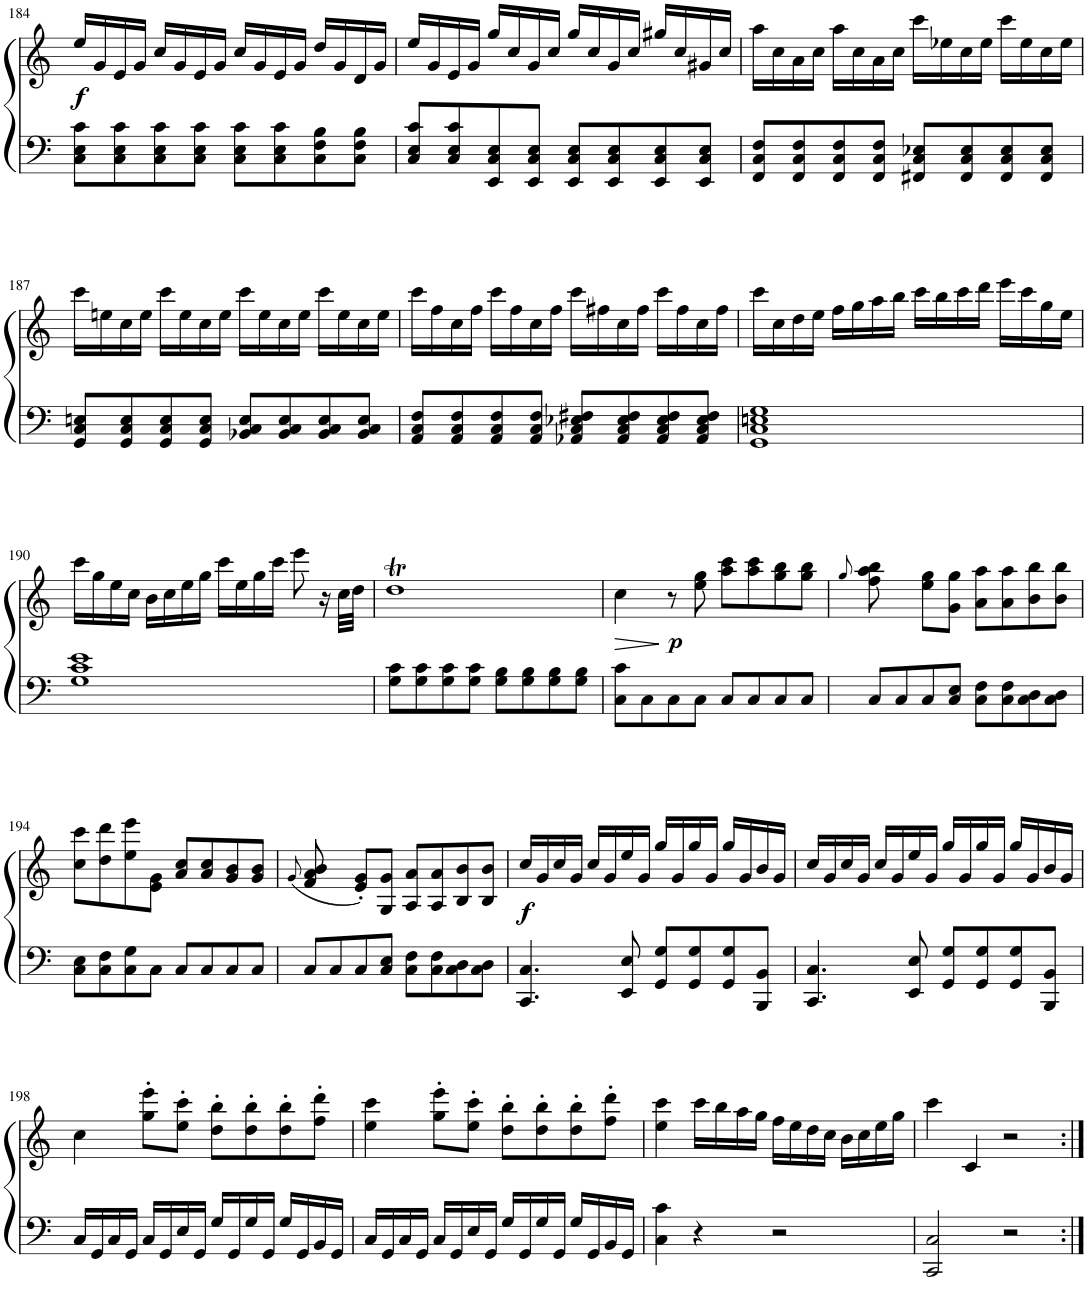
**kern	**kern	**dynam
*part1	*part1	*part1
*staff2	*staff1	*staff1/2
*I"Piano	*	*
*I'Pno.	*	*
!!LO:PB:g=z
*clefF4	*clefG2	*
*k[]	*k[]	*
*M4/4	*M4/4	*
*met(c)	*met(c)	*
=184	=184	=184
!	!	!LO:DY:b
8C\ 8E\ 8c\L	16ee/LL	f
.	16g/	.
8C\ 8E\ 8c\	16e/	.
.	16g/JJ	.
8C\ 8E\ 8c\	16cc/LL	.
.	16g/	.
8C\ 8E\ 8c\J	16e/	.
.	16g/JJ	.
8C\ 8E\ 8c\L	16cc/LL	.
.	16g/	.
8C\ 8E\ 8c\	16e/	.
.	16g/JJ	.
8C\ 8F\ 8B\	16dd/LL	.
.	16g/	.
8C\ 8F\ 8B\J	16d/	.
.	16g/JJ	.
=185	=185	=185
8C/ 8E/ 8c/L	16ee/LL	.
.	16g/	.
8C/ 8E/ 8c/	16e/	.
.	16g/JJ	.
8EE/ 8C/ 8E/	16gg/LL	.
.	16cc/	.
8EE/ 8C/ 8E/J	16g/	.
.	16cc/JJ	.
8EE/ 8C/ 8E/L	16gg/LL	.
.	16cc/	.
8EE/ 8C/ 8E/	16g/	.
.	16cc/JJ	.
8EE/ 8C/ 8E/	16gg#X/LL	.
.	16cc/	.
8EE/ 8C/ 8E/J	16g#X/	.
.	16cc/JJ	.
=186	=186	=186
8FF/ 8C/ 8F/L	16aa\LL	.
.	16cc\	.
8FF/ 8C/ 8F/	16a\	.
.	16cc\JJ	.
8FF/ 8C/ 8F/	16aa\LL	.
.	16cc\	.
8FF/ 8C/ 8F/J	16a\	.
.	16cc\JJ	.
8FF#X/ 8C/ 8E-X/L	16ccc\LL	.
.	16ee-X\	.
8FF#/ 8C/ 8E-/	16cc\	.
.	16ee-\JJ	.
8FF#/ 8C/ 8E-/	16ccc\LL	.
.	16ee-\	.
8FF#/ 8C/ 8E-/J	16cc\	.
.	16ee-\JJ	.
!!LO:LB:g=z
=187	=187	=187
8GG/ 8C/ 8En/L	16ccc\LL	.
.	16een\	.
8GG/ 8C/ 8E/	16cc\	.
.	16ee\JJ	.
8GG/ 8C/ 8E/	16ccc\LL	.
.	16ee\	.
8GG/ 8C/ 8E/J	16cc\	.
.	16ee\JJ	.
8BB-X/ 8C/ 8E/L	16ccc\LL	.
.	16ee\	.
8BB-/ 8C/ 8E/	16cc\	.
.	16ee\JJ	.
8BB-/ 8C/ 8E/	16ccc\LL	.
.	16ee\	.
8BB-/ 8C/ 8E/J	16cc\	.
.	16ee\JJ	.
=188	=188	=188
8AA/ 8C/ 8F/L	16ccc\LL	.
.	16ff\	.
8AA/ 8C/ 8F/	16cc\	.
.	16ff\JJ	.
8AA/ 8C/ 8F/	16ccc\LL	.
.	16ff\	.
8AA/ 8C/ 8F/J	16cc\	.
.	16ff\JJ	.
8AA-X/ 8C/ 8E-X/ 8F#X/L	16ccc\LL	.
.	16ff#X\	.
8AA-/ 8C/ 8E-/ 8F#/	16cc\	.
.	16ff#\JJ	.
8AA-/ 8C/ 8E-/ 8F#/	16ccc\LL	.
.	16ff#\	.
8AA-/ 8C/ 8E-/ 8F#/J	16cc\	.
.	16ff#\JJ	.
=189	=189	=189
1GG 1C 1En 1G	16ccc\LL	.
.	16cc\	.
.	16dd\	.
.	16ee\JJ	.
.	16ff\LL	.
.	16gg\	.
.	16aa\	.
.	16bb\JJ	.
.	16ccc\LL	.
.	16bb\	.
.	16ccc\	.
.	16ddd\JJ	.
.	16eee\LL	.
.	16ccc\	.
.	16gg\	.
.	16ee\JJ	.
!!LO:LB:g=z
=190	=190	=190
1G 1c 1e	16ccc\LL	.
.	16gg\	.
.	16ee\	.
.	16cc\JJ	.
.	16b\LL	.
.	16cc\	.
.	16ee\	.
.	16gg\JJ	.
.	16ccc\LL	.
.	16ee\	.
.	16gg\	.
.	16ccc\JJ	.
.	8eee\	.
.	16r	.
.	32cc\LLL	.
.	32dd\JJJ	.
=191	=191	=191
8G\ 8c\L	1ddT	.
8G\ 8c\	.	.
8G\ 8c\	.	.
8G\ 8c\J	.	.
8G\ 8B\L	.	.
8G\ 8B\	.	.
8G\ 8B\	.	.
8G\ 8B\J	.	.
=192	=192	=192
!	!	!LO:HP:b
8C\ 8c\L	4cc\	>
8C\	.	.
!	!	!LO:DY:n=1:b
8C\	8r	] p
8C\J	8ee\ 8gg\	.
8C/L	8aa\ 8ccc\L	.
8C/	8aa\ 8ccc\	.
8C/	8gg\ 8bb\	.
8C/J	8gg\ 8bb\J	.
=193	=193	=193
.	8qgg/	.
8C/L	8ff\ 8aa\ 8bb\	.
8C/	8ryy	.
8C/	8ee\ 8gg\L	.
8C/ 8E/J	8g\ 8gg\J	.
8C\ 8F\L	8a\ 8aa\L	.
8C\ 8F\	8a\ 8aa\	.
8C\ 8D\	8b\ 8bb\	.
8C\ 8D\J	8b\ 8bb\J	.
!!LO:LB:g=z
=194	=194	=194
8C\ 8E\L	8cc\ 8ccc\L	.
8C\ 8F\	8dd\ 8ddd\	.
8C\ 8G\	8ee\ 8eee\	.
8C\J	8e\ 8g\J	.
8C/L	8a/ 8cc/L	.
8C/	8a/ 8cc/	.
8C/	8g/ 8b/	.
8C/J	8g/ 8b/J	.
=195	=195	=195
.	(8qg/	.
8C/L	8f/ 8a/ 8b/	.
8C/	8ryy	.
8C/	8e/' 8g/'L)	.
8C/ 8E/J	8G/ 8g/J	.
8C\ 8F\L	8A/ 8a/L	.
8C\ 8F\	8A/ 8a/	.
8C\ 8D\	8B/ 8b/	.
8C\ 8D\J	8B/ 8b/J	.
=196	=196	=196
!	!	!LO:DY:b
4.CC/ 4.C/	16cc/LL	f
.	16g/	.
.	16cc/	.
.	16g/JJ	.
.	16cc/LL	.
.	16g/	.
8EE/ 8E/	16ee/	.
.	16g/JJ	.
8GG/ 8G/L	16gg/LL	.
.	16g/	.
8GG/ 8G/	16gg/	.
.	16g/JJ	.
8GG/ 8G/	16gg/LL	.
.	16g/	.
8BBB/ 8BB/J	16b/	.
.	16g/JJ	.
=197	=197	=197
4.CC/ 4.C/	16cc/LL	.
.	16g/	.
.	16cc/	.
.	16g/JJ	.
.	16cc/LL	.
.	16g/	.
8EE/ 8E/	16ee/	.
.	16g/JJ	.
8GG/ 8G/L	16gg/LL	.
.	16g/	.
8GG/ 8G/	16gg/	.
.	16g/JJ	.
8GG/ 8G/	16gg/LL	.
.	16g/	.
8BBB/ 8BB/J	16b/	.
.	16g/JJ	.
!!LO:LB:g=z
=198	=198	=198
16C/LL	4cc\	.
16GG/	.	.
16C/	.	.
16GG/JJ	.	.
16C/LL	8gg\' 8eee\'L	.
16GG/	.	.
16E/	8ee\' 8ccc\'J	.
16GG/JJ	.	.
16G/LL	8dd\' 8bb\'L	.
16GG/	.	.
16G/	8dd\' 8bb\'	.
16GG/JJ	.	.
16G/LL	8dd\' 8bb\'	.
16GG/	.	.
16BB/	8ff\' 8ddd\'J	.
16GG/JJ	.	.
=199	=199	=199
16C/LL	4ee\ 4ccc\	.
16GG/	.	.
16C/	.	.
16GG/JJ	.	.
16C/LL	8gg\' 8eee\'L	.
16GG/	.	.
16E/	8ee\' 8ccc\'J	.
16GG/JJ	.	.
16G/LL	8dd\' 8bb\'L	.
16GG/	.	.
16G/	8dd\' 8bb\'	.
16GG/JJ	.	.
16G/LL	8dd\' 8bb\'	.
16GG/	.	.
16BB/	8ff\' 8ddd\'J	.
16GG/JJ	.	.
=200	=200	=200
4C\ 4c\	4ee\ 4ccc\	.
4r	16ccc\LL	.
.	16bb\	.
.	16aa\	.
.	16gg\JJ	.
2r	16ff\LL	.
.	16ee\	.
.	16dd\	.
.	16cc\JJ	.
.	16b\LL	.
.	16cc\	.
.	16ee\	.
.	16gg\JJ	.
=201	=201	=201
2CC/ 2C/	4ccc\	.
.	4c/	.
2r	2r	.
=:|!	=:|!	=:|!
*-	*-	*-
